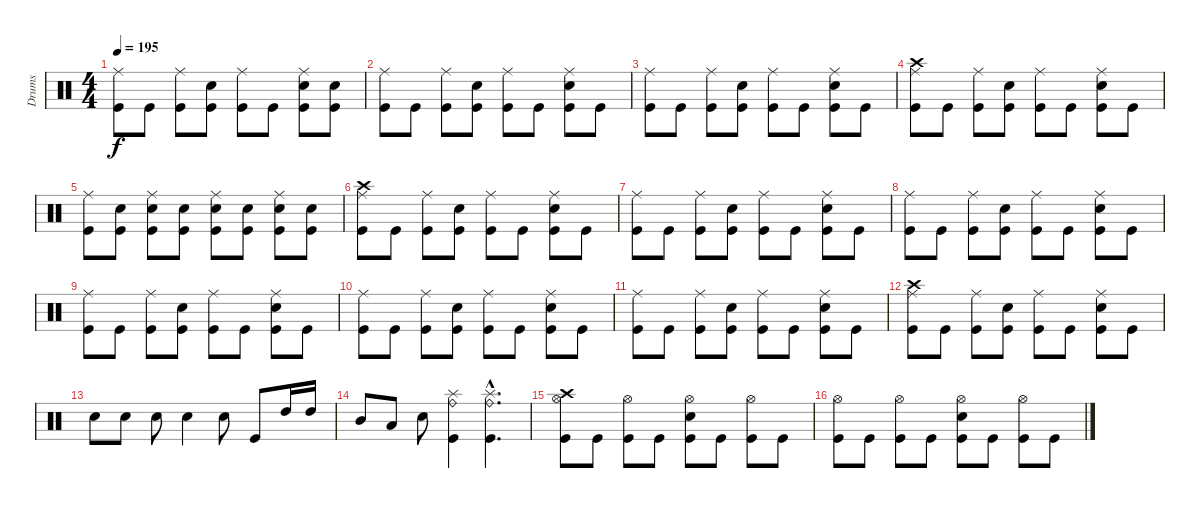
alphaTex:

\track ("Drums" "Drums") {instrument percussion}
\staff {score}
\articulation defaults
\ts (4 4)
\tempo 195
\clef neutral
\ks c
("Ride (middle)" "Kick (hit)").8{dy f} "Kick (hit)".8 ("Ride (middle)" "Kick (hit)").8 ("Electric Snare (hit)" "Kick (hit)").8 ("Ride (middle)" "Kick (hit)").8 "Kick (hit)".8 ("Ride (middle)" "Electric Snare (hit)" "Kick (hit)").8 ("Electric Snare (hit)" "Kick (hit)").8 |
("Ride (middle)" "Kick (hit)").8 "Kick (hit)".8 ("Ride (middle)" "Kick (hit)").8 ("Electric Snare (hit)" "Kick (hit)").8 ("Ride (middle)" "Kick (hit)").8 "Kick (hit)".8 ("Ride (middle)" "Electric Snare (hit)" "Kick (hit)").8 "Kick (hit)".8 |
("Ride (middle)" "Kick (hit)").8 "Kick (hit)".8 ("Ride (middle)" "Kick (hit)").8 ("Electric Snare (hit)" "Kick (hit)").8 ("Ride (middle)" "Kick (hit)").8 "Kick (hit)".8 ("Ride (middle)" "Electric Snare (hit)" "Kick (hit)").8 "Kick (hit)".8 |
("Crash high (hit)" "Ride (middle)" "Kick (hit)").8 "Kick (hit)".8 ("Ride (middle)" "Kick (hit)").8 ("Electric Snare (hit)" "Kick (hit)").8 ("Ride (middle)" "Kick (hit)").8 "Kick (hit)".8 ("Ride (middle)" "Electric Snare (hit)" "Kick (hit)").8 "Kick (hit)".8 |
("Ride (middle)" "Kick (hit)").8 ("Electric Snare (hit)" "Kick (hit)").8 ("Ride (middle)" "Electric Snare (hit)" "Kick (hit)").8 ("Electric Snare (hit)" "Kick (hit)").8 ("Ride (middle)" "Electric Snare (hit)" "Kick (hit)").8 ("Electric Snare (hit)" "Kick (hit)").8 ("Ride (middle)" "Electric Snare (hit)" "Kick (hit)").8 ("Electric Snare (hit)" "Kick (hit)").8 |
("Crash high (hit)" "Ride (middle)" "Kick (hit)").8 "Kick (hit)".8 ("Ride (middle)" "Kick (hit)").8 ("Electric Snare (hit)" "Kick (hit)").8 ("Ride (middle)" "Kick (hit)").8 "Kick (hit)".8 ("Ride (middle)" "Electric Snare (hit)" "Kick (hit)").8 "Kick (hit)".8 |
("Ride (middle)" "Kick (hit)").8 "Kick (hit)".8 ("Ride (middle)" "Kick (hit)").8 ("Electric Snare (hit)" "Kick (hit)").8 ("Ride (middle)" "Kick (hit)").8 "Kick (hit)".8 ("Ride (middle)" "Electric Snare (hit)" "Kick (hit)").8 "Kick (hit)".8 |
("Ride (middle)" "Kick (hit)").8 "Kick (hit)".8 ("Ride (middle)" "Kick (hit)").8 ("Electric Snare (hit)" "Kick (hit)").8 ("Ride (middle)" "Kick (hit)").8 "Kick (hit)".8 ("Ride (middle)" "Electric Snare (hit)" "Kick (hit)").8 "Kick (hit)".8 |
("Ride (middle)" "Kick (hit)").8 "Kick (hit)".8 ("Ride (middle)" "Kick (hit)").8 ("Electric Snare (hit)" "Kick (hit)").8 ("Ride (middle)" "Kick (hit)").8 "Kick (hit)".8 ("Ride (middle)" "Electric Snare (hit)" "Kick (hit)").8 "Kick (hit)".8 |
("Ride (middle)" "Kick (hit)").8 "Kick (hit)".8 ("Ride (middle)" "Kick (hit)").8 ("Electric Snare (hit)" "Kick (hit)").8 ("Ride (middle)" "Kick (hit)").8 "Kick (hit)".8 ("Ride (middle)" "Electric Snare (hit)" "Kick (hit)").8 "Kick (hit)".8 |
("Ride (middle)" "Kick (hit)").8 "Kick (hit)".8 ("Ride (middle)" "Kick (hit)").8 ("Electric Snare (hit)" "Kick (hit)").8 ("Ride (middle)" "Kick (hit)").8 "Kick (hit)".8 ("Ride (middle)" "Electric Snare (hit)" "Kick (hit)").8 "Kick (hit)".8 |
("Crash high (hit)" "Ride (middle)" "Kick (hit)").8 "Kick (hit)".8 ("Ride (middle)" "Kick (hit)").8 ("Electric Snare (hit)" "Kick (hit)").8 ("Ride (middle)" "Kick (hit)").8 "Kick (hit)".8 ("Ride (middle)" "Electric Snare (hit)" "Kick (hit)").8 "Kick (hit)".8 |
"Electric Snare (hit)".8 "Electric Snare (hit)".8 "Electric Snare (hit)".8 "Electric Snare (hit)".4 "Electric Snare (hit)".8 "Kick (hit)".8 "High Tom (hit)".16 "High Tom (hit)".16 |
"Mid Tom (hit)".8 "Low Tom (hit)".8 "Electric Snare (hit)".8 ("Ride (bell)" "Splash (hit)" "Kick (hit)").4 ("Ride (bell)"{hac} "Splash (hit)"{hac} "Kick (hit)"{hac}).4{d} |
("Crash high (hit)" "Hi-Hat (open)" "Kick (hit)").8 "Kick (hit)".8 ("Hi-Hat (open)" "Kick (hit)").8 "Kick (hit)".8 ("Hi-Hat (open)" "Electric Snare (hit)" "Kick (hit)").8 "Kick (hit)".8 ("Hi-Hat (open)" "Kick (hit)").8 "Kick (hit)".8 |
("Hi-Hat (open)" "Kick (hit)").8 "Kick (hit)".8 ("Hi-Hat (open)" "Kick (hit)").8 "Kick (hit)".8 ("Hi-Hat (open)" "Electric Snare (hit)" "Kick (hit)").8 "Kick (hit)".8 ("Hi-Hat (open)" "Kick (hit)").8 "Kick (hit)".8
